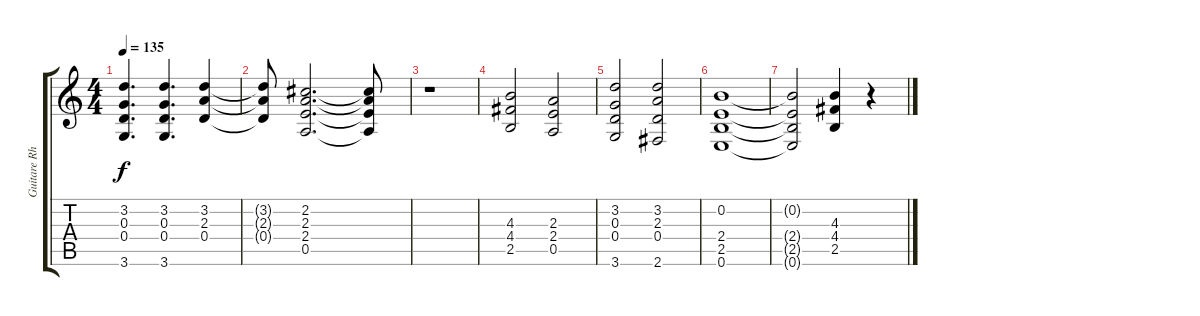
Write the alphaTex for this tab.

\track ("Guitare Rhytmique" "Guitare Rh") {instrument distortionguitar}
\staff {score tabs}
\tuning (E4 B3 G3 D3 A2 E2) {hide}
\ts (4 4)
\tempo 135
\clef g2
\ks c
(3.2 0.3 0.4 3.6).4{d dy f} (3.2 0.3 0.4 3.6).4{d} (3.2 2.3 0.4).4 |
(3.2{t} 2.3{t} 0.4{t}).8 (2.2 2.3 2.4 0.5).2{d} (2.2{t} 2.3{t} 2.4{t} 0.5{t}).8 |
r.1 |
(4.3 4.4 2.5).2 (2.3 2.4 0.5).2 |
(3.2 0.3 0.4 3.6).2 (3.2 2.3 0.4 2.6).2 |
(0.2 2.4 2.5 0.6).1 |
(0.2{t} 2.4{t} 2.5{t} 0.6{t}).2 (4.3 4.4 2.5).4 r.4
